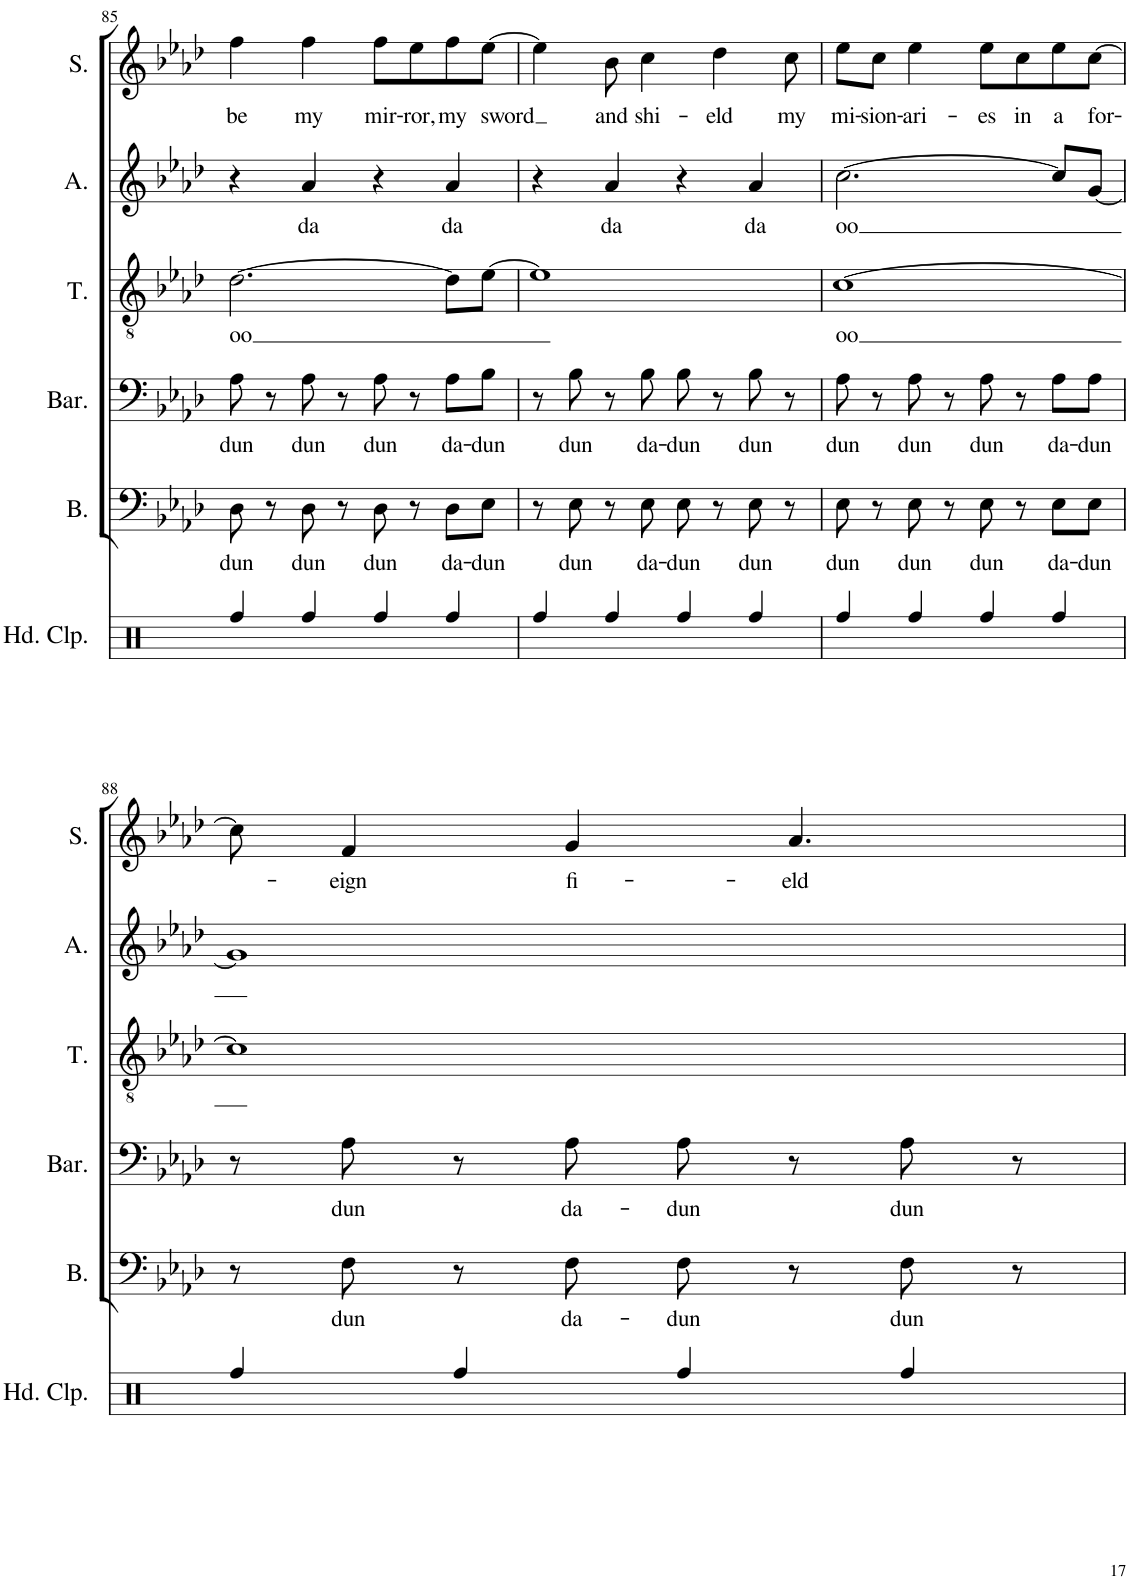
**kern	**text	**kern	**text	**kern	**text	**kern	**text	**kern	**text
*part5	*part5	*part4	*part4	*part3	*part3	*part2	*part2	*part1	*part1
*staff5	*staff5	*staff4	*staff4	*staff3	*staff3	*staff2	*staff2	*staff1	*staff1
*I"Bass	*	*I"Baritone	*	*I"Tenor	*	*I"Alto	*	*I"Soprano	*
*I'B.	*	*I'Bar.	*	*I'T.	*	*I'A.	*	*I'S.	*
!!LO:PB:g=z
*clefF4	*	*clefF4	*	*clefGv2	*	*clefG2	*	*clefG2	*
*k[b-e-a-d-]	*	*k[b-e-a-d-]	*	*k[b-e-a-d-]	*	*k[b-e-a-d-]	*	*k[b-e-a-d-]	*
*M4/4	*	*M4/4	*	*M4/4	*	*M4/4	*	*M4/4	*
=85	=85	=85	=85	=85	=85	=85	=85	=85	=85
!	!LO:LY:b	!	!LO:LY:b	!	!LO:LY:b	!	!	!	!LO:LY:b
8D-\	dun	8A-\	dun	[2.d-\	oo	4r	.	4ff\	be
8r	.	8r	.	.	.	.	.	.	.
!	!LO:LY:b	!	!LO:LY:b	!	!	!	!LO:LY:b	!	!LO:LY:b
8D-\	dun	8A-\	dun	.	.	4a-/	da	4ff\	my
8r	.	8r	.	.	.	.	.	.	.
!	!LO:LY:b	!	!LO:LY:b	!	!	!	!	!	!LO:LY:b
8D-\	dun	8A-\	dun	.	.	4r	.	8ff\L	mir-
!	!	!	!	!	!	!	!	!	!LO:LY:b
8r	.	8r	.	.	.	.	.	8ee-\	-ror,
!	!LO:LY:b	!	!LO:LY:b	!	!	!	!LO:LY:b	!	!LO:LY:b
8D-\L	da-	8A-\L	da-	8d-\L]	.	4a-/	da	8ff\	my
!	!LO:LY:b	!	!LO:LY:b	!	!	!	!	!	!LO:LY:b
8E-\J	-dun	8B-\J	-dun	[8e-\J	.	.	.	[8ee-\J	sword
=86	=86	=86	=86	=86	=86	=86	=86	=86	=86
8r	.	8r	.	1e-]	.	4r	.	4ee-\]	.
!	!LO:LY:b	!	!LO:LY:b	!	!	!	!	!	!
8E-\	dun	8B-\	dun	.	.	.	.	.	.
!	!	!	!	!	!	!	!LO:LY:b	!	!LO:LY:b
8r	.	8r	.	.	.	4a-/	da	8b-\	and
!	!LO:LY:b	!	!LO:LY:b	!	!	!	!	!	!LO:LY:b
8E-\	da-	8B-\	da-	.	.	.	.	4cc\	shi-
!	!LO:LY:b	!	!LO:LY:b	!	!	!	!	!	!
8E-\	-dun	8B-\	-dun	.	.	4r	.	.	.
!	!	!	!	!	!	!	!	!	!LO:LY:b
8r	.	8r	.	.	.	.	.	4dd-\	-eld
!	!LO:LY:b	!	!LO:LY:b	!	!	!	!LO:LY:b	!	!
8E-\	dun	8B-\	dun	.	.	4a-/	da	.	.
!	!	!	!	!	!	!	!	!	!LO:LY:b
8r	.	8r	.	.	.	.	.	8cc\	my
=87	=87	=87	=87	=87	=87	=87	=87	=87	=87
!	!LO:LY:b	!	!LO:LY:b	!	!LO:LY:b	!	!LO:LY:b	!	!LO:LY:b
8E-\	dun	8A-\	dun	[1c	oo	[2.cc\	oo	8ee-\L	mi-
!	!	!	!	!	!	!	!	!	!LO:LY:b
8r	.	8r	.	.	.	.	.	8cc\J	-sion-
!	!LO:LY:b	!	!LO:LY:b	!	!	!	!	!	!LO:LY:b
8E-\	dun	8A-\	dun	.	.	.	.	4ee-\	-ari-
8r	.	8r	.	.	.	.	.	.	.
!	!LO:LY:b	!	!LO:LY:b	!	!	!	!	!	!LO:LY:b
8E-\	dun	8A-\	dun	.	.	.	.	8ee-\L	-es
!	!	!	!	!	!	!	!	!	!LO:LY:b
8r	.	8r	.	.	.	.	.	8cc\	in
!	!LO:LY:b	!	!LO:LY:b	!	!	!	!	!	!LO:LY:b
8E-\L	da-	8A-\L	da-	.	.	8cc/L]	.	8ee-\	a
!	!LO:LY:b	!	!LO:LY:b	!	!	!	!	!	!LO:LY:b
8E-\J	-dun	8A-\J	-dun	.	.	[8g/J	.	[8cc\J	for-
!!LO:LB:g=z
=88	=88	=88	=88	=88	=88	=88	=88	=88	=88
8r	.	8r	.	1c]	.	1g]	.	8cc\]	.
!	!LO:LY:b	!	!LO:LY:b	!	!	!	!	!	!LO:LY:b
8F\	dun	8A-\	dun	.	.	.	.	4f/	-eign
8r	.	8r	.	.	.	.	.	.	.
!	!LO:LY:b	!	!LO:LY:b	!	!	!	!	!	!LO:LY:b
8F\	da-	8A-\	da-	.	.	.	.	4g/	fi-
!	!LO:LY:b	!	!LO:LY:b	!	!	!	!	!	!
8F\	-dun	8A-\	-dun	.	.	.	.	.	.
!	!	!	!	!	!	!	!	!	!LO:LY:b
8r	.	8r	.	.	.	.	.	4.a-/	-eld
!	!LO:LY:b	!	!LO:LY:b	!	!	!	!	!	!
8F\	dun	8A-\	dun	.	.	.	.	.	.
8r	.	8r	.	.	.	.	.	.	.
=	=	=	=	=	=	=	=	=	=
*-	*-	*-	*-	*-	*-	*-	*-	*-	*-
